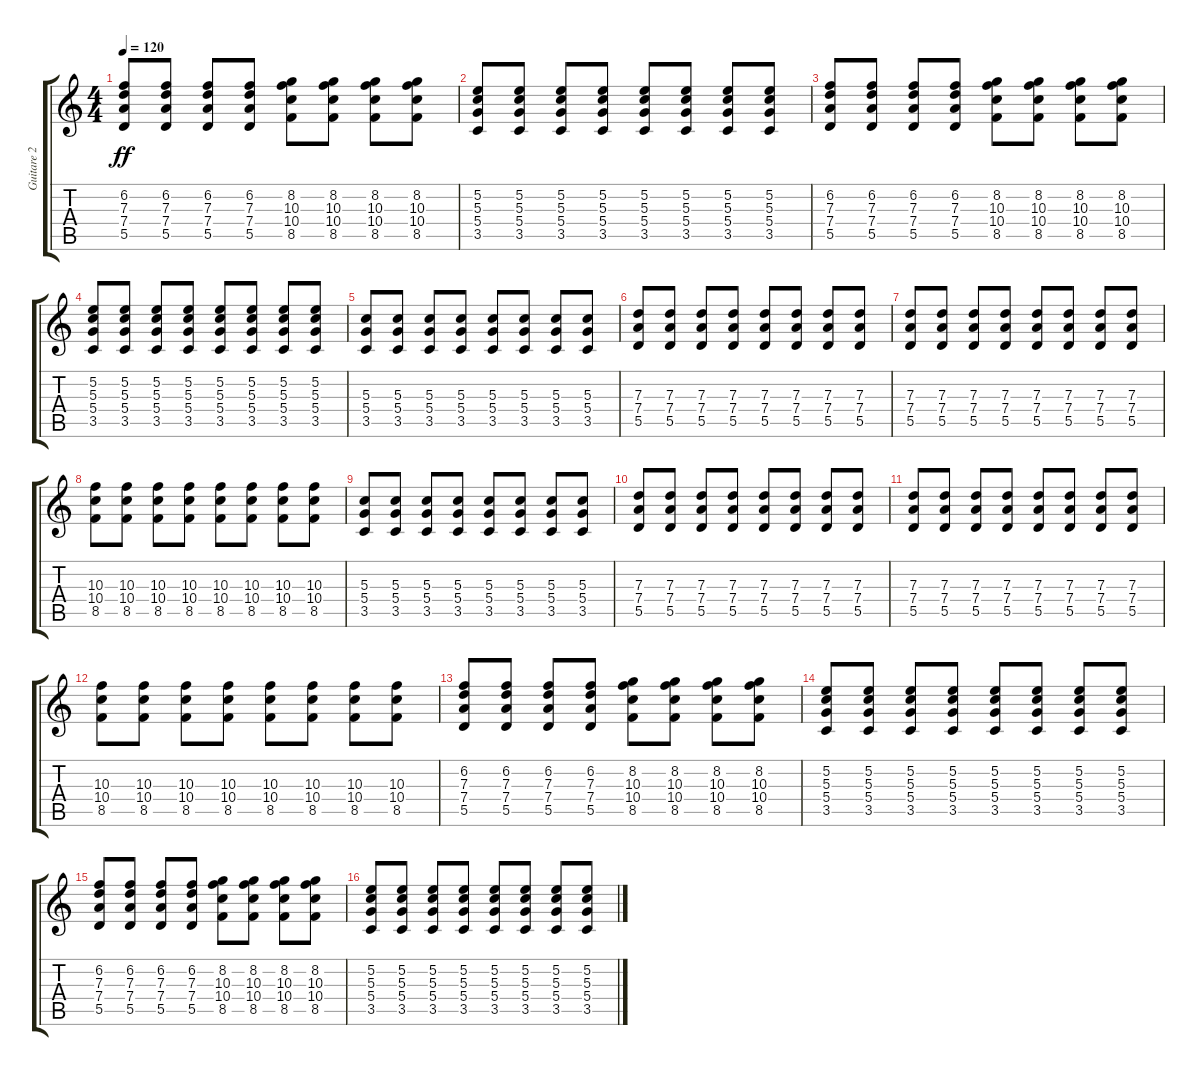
\track ("Guitare 2" "Guitare 2") {instrument overdrivenguitar}
\staff {score tabs}
\tuning (E4 B3 G3 D3 A2 E2) {hide}
\ts (4 4)
\tempo 120
\clef g2
\ks c
(6.2 7.3 7.4 5.5).8{dy ff} (6.2 7.3 7.4 5.5).8 (6.2 7.3 7.4 5.5).8 (6.2 7.3 7.4 5.5).8 (8.2 10.3 10.4 8.5).8 (8.2 10.3 10.4 8.5).8 (8.2 10.3 10.4 8.5).8 (8.2 10.3 10.4 8.5).8 |
(5.2 5.3 5.4 3.5).8 (5.2 5.3 5.4 3.5).8 (5.2 5.3 5.4 3.5).8 (5.2 5.3 5.4 3.5).8 (5.2 5.3 5.4 3.5).8 (5.2 5.3 5.4 3.5).8 (5.2 5.3 5.4 3.5).8 (5.2 5.3 5.4 3.5).8 |
(6.2 7.3 7.4 5.5).8 (6.2 7.3 7.4 5.5).8 (6.2 7.3 7.4 5.5).8 (6.2 7.3 7.4 5.5).8 (8.2 10.3 10.4 8.5).8 (8.2 10.3 10.4 8.5).8 (8.2 10.3 10.4 8.5).8 (8.2 10.3 10.4 8.5).8 |
(5.2 5.3 5.4 3.5).8 (5.2 5.3 5.4 3.5).8 (5.2 5.3 5.4 3.5).8 (5.2 5.3 5.4 3.5).8 (5.2 5.3 5.4 3.5).8 (5.2 5.3 5.4 3.5).8 (5.2 5.3 5.4 3.5).8 (5.2 5.3 5.4 3.5).8 |
(5.3 5.4 3.5).8 (5.3 5.4 3.5).8 (5.3 5.4 3.5).8 (5.3 5.4 3.5).8 (5.3 5.4 3.5).8 (5.3 5.4 3.5).8 (5.3 5.4 3.5).8 (5.3 5.4 3.5).8 |
(7.3 7.4 5.5).8 (7.3 7.4 5.5).8 (7.3 7.4 5.5).8 (7.3 7.4 5.5).8 (7.3 7.4 5.5).8 (7.3 7.4 5.5).8 (7.3 7.4 5.5).8 (7.3 7.4 5.5).8 |
(7.3 7.4 5.5).8 (7.3 7.4 5.5).8 (7.3 7.4 5.5).8 (7.3 7.4 5.5).8 (7.3 7.4 5.5).8 (7.3 7.4 5.5).8 (7.3 7.4 5.5).8 (7.3 7.4 5.5).8 |
(10.3 10.4 8.5).8 (10.3 10.4 8.5).8 (10.3 10.4 8.5).8 (10.3 10.4 8.5).8 (10.3 10.4 8.5).8 (10.3 10.4 8.5).8 (10.3 10.4 8.5).8 (10.3 10.4 8.5).8 |
(5.3 5.4 3.5).8 (5.3 5.4 3.5).8 (5.3 5.4 3.5).8 (5.3 5.4 3.5).8 (5.3 5.4 3.5).8 (5.3 5.4 3.5).8 (5.3 5.4 3.5).8 (5.3 5.4 3.5).8 |
(7.3 7.4 5.5).8 (7.3 7.4 5.5).8 (7.3 7.4 5.5).8 (7.3 7.4 5.5).8 (7.3 7.4 5.5).8 (7.3 7.4 5.5).8 (7.3 7.4 5.5).8 (7.3 7.4 5.5).8 |
(7.3 7.4 5.5).8 (7.3 7.4 5.5).8 (7.3 7.4 5.5).8 (7.3 7.4 5.5).8 (7.3 7.4 5.5).8 (7.3 7.4 5.5).8 (7.3 7.4 5.5).8 (7.3 7.4 5.5).8 |
(10.3 10.4 8.5).8 (10.3 10.4 8.5).8 (10.3 10.4 8.5).8 (10.3 10.4 8.5).8 (10.3 10.4 8.5).8 (10.3 10.4 8.5).8 (10.3 10.4 8.5).8 (10.3 10.4 8.5).8 |
(6.2 7.3 7.4 5.5).8 (6.2 7.3 7.4 5.5).8 (6.2 7.3 7.4 5.5).8 (6.2 7.3 7.4 5.5).8 (8.2 10.3 10.4 8.5).8 (8.2 10.3 10.4 8.5).8 (8.2 10.3 10.4 8.5).8 (8.2 10.3 10.4 8.5).8 |
(5.2 5.3 5.4 3.5).8 (5.2 5.3 5.4 3.5).8 (5.2 5.3 5.4 3.5).8 (5.2 5.3 5.4 3.5).8 (5.2 5.3 5.4 3.5).8 (5.2 5.3 5.4 3.5).8 (5.2 5.3 5.4 3.5).8 (5.2 5.3 5.4 3.5).8 |
(6.2 7.3 7.4 5.5).8 (6.2 7.3 7.4 5.5).8 (6.2 7.3 7.4 5.5).8 (6.2 7.3 7.4 5.5).8 (8.2 10.3 10.4 8.5).8 (8.2 10.3 10.4 8.5).8 (8.2 10.3 10.4 8.5).8 (8.2 10.3 10.4 8.5).8 |
(5.2 5.3 5.4 3.5).8 (5.2 5.3 5.4 3.5).8 (5.2 5.3 5.4 3.5).8 (5.2 5.3 5.4 3.5).8 (5.2 5.3 5.4 3.5).8 (5.2 5.3 5.4 3.5).8 (5.2 5.3 5.4 3.5).8 (5.2 5.3 5.4 3.5).8
